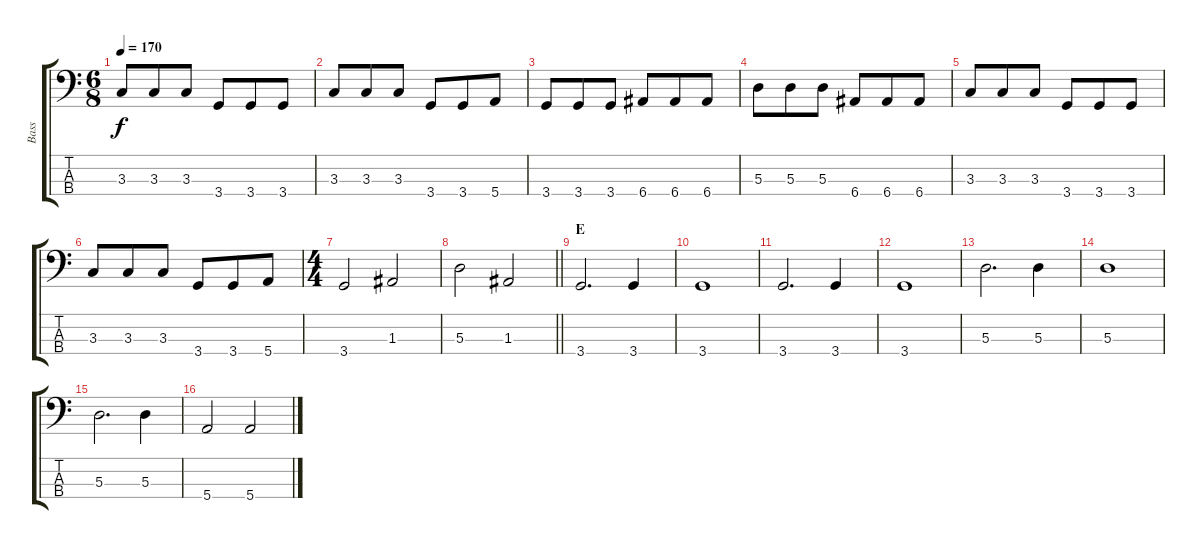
\track ("Bass" "Bass") {instrument electricbasspick}
\staff {score tabs}
\tuning (G2 D2 A1 E1) {hide}
\ts (6 8)
\tempo 170
\clef f4
\ks c
3.3.8{dy f} 3.3.8 3.3.8 3.4.8 3.4.8 3.4.8 |
3.3.8 3.3.8 3.3.8 3.4.8 3.4.8 5.4.8 |
3.4.8 3.4.8 3.4.8 6.4.8 6.4.8 6.4.8 |
5.3.8 5.3.8 5.3.8 6.4.8 6.4.8 6.4.8 |
3.3.8 3.3.8 3.3.8 3.4.8 3.4.8 3.4.8 |
3.3.8 3.3.8 3.3.8 3.4.8 3.4.8 5.4.8 |
\ts (4 4)
3.4.2 1.3.2 |
\barLineRight lightlight
5.3.2 1.3.2 |
\section ("" "E")
3.4.2{d} 3.4.4 |
3.4.1 |
3.4.2{d} 3.4.4 |
3.4.1 |
5.3.2{d} 5.3.4 |
5.3.1 |
5.3.2{d} 5.3.4 |
5.4.2 5.4.2
